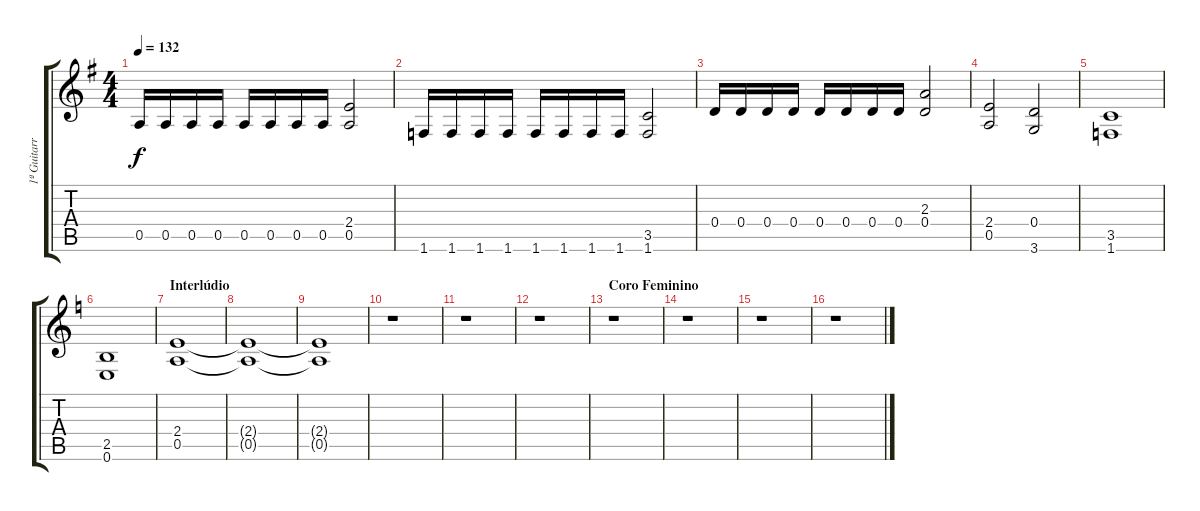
\track ("1ª Guitarra" "1ª Guitarr") {instrument distortionguitar}
\staff {score tabs}
\tuning (E4 B3 G3 D3 A2 E2) {hide}
\ts (4 4)
\tempo 132
\clef g2
\ks g
0.5.16{dy f} 0.5.16 0.5.16 0.5.16 0.5.16 0.5.16 0.5.16 0.5.16 (2.4 0.5).2 |
1.6.16 1.6.16 1.6.16 1.6.16 1.6.16 1.6.16 1.6.16 1.6.16 (3.5 1.6).2 |
0.4.16 0.4.16 0.4.16 0.4.16 0.4.16 0.4.16 0.4.16 0.4.16 (2.3 0.4).2 |
(2.4 0.5).2 (0.4 3.6).2 |
(3.5 1.6).1 |
\ks aminor
(2.5 0.6).1 |
\section ("" "Interlúdio")
(2.4 0.5).1{volume 2} |
(2.4{t} 0.5{t}).1 |
(2.4{t} 0.5{t}).1 |
r.1 |
r.1 |
r.1 |
\section ("" "Coro Feminino")
r.1 |
r.1 |
r.1 |
r.1
